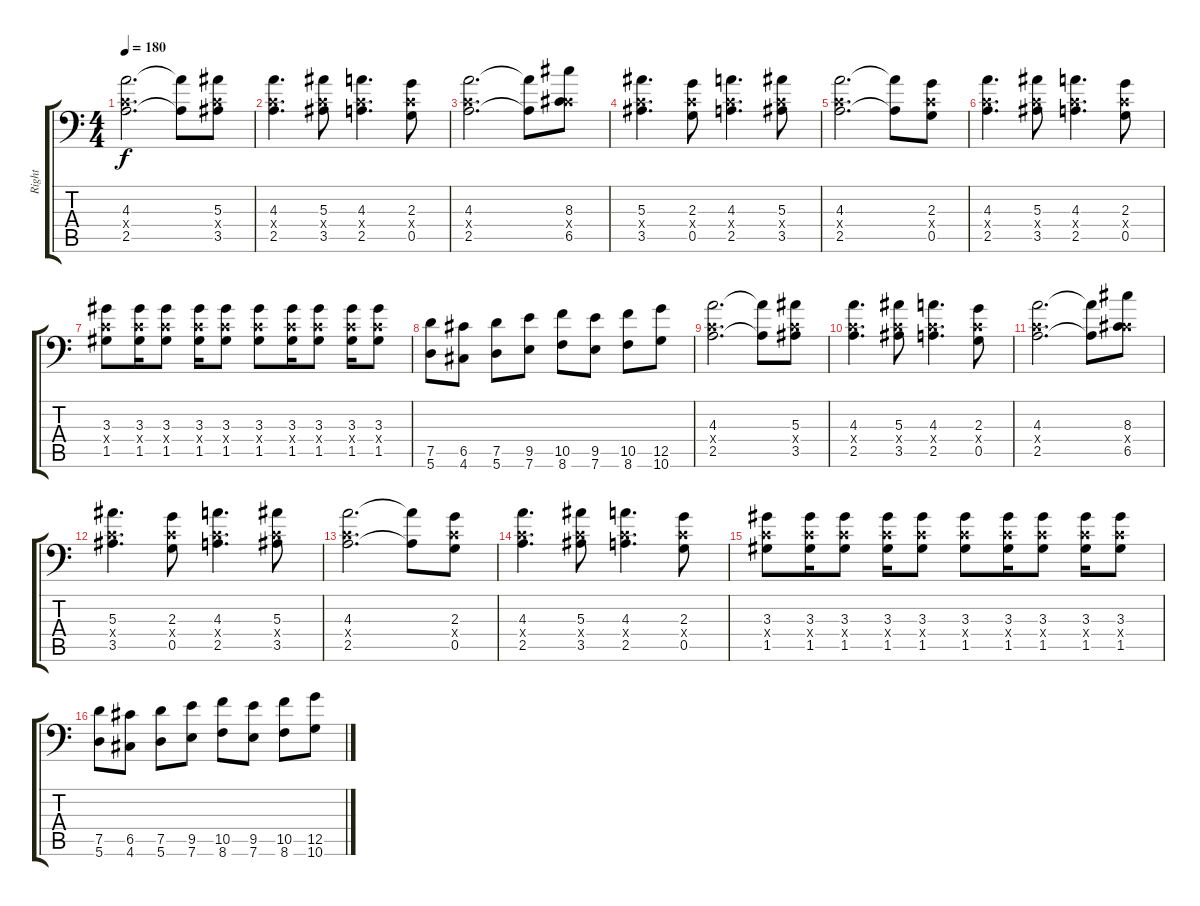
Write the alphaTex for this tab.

\track ("Right" "Right") {instrument distortionguitar}
\staff {score tabs}
\tuning (D4 A3 F3 C3 G2 A1) {hide}
\ts (4 4)
\tempo 180
\clef f4
\ks c
(4.3 0.4{x} 2.5).2{d dy f} (4.3{t} 2.5{t}).8 (5.3 0.4{x} 3.5).8 |
(4.3 0.4{x} 2.5).4{d} (5.3 0.4{x} 3.5).8 (4.3 0.4{x} 2.5).4{d} (2.3 0.4{x} 0.5).8 |
(4.3 0.4{x} 2.5).2{d} (4.3{t} 2.5{t}).8 (8.3 0.4{x} 6.5).8 |
(5.3 0.4{x} 3.5).4{d} (2.3 0.4{x} 0.5).8 (4.3 0.4{x} 2.5).4{d} (5.3 0.4{x} 3.5).8 |
(4.3 0.4{x} 2.5).2{d} (4.3{t} 2.5{t}).8 (2.3 0.4{x} 0.5).8 |
(4.3 0.4{x} 2.5).4{d} (5.3 0.4{x} 3.5).8 (4.3 0.4{x} 2.5).4{d} (2.3 0.4{x} 0.5).8 |
(3.3 0.4{x} 1.5).8 (3.3 0.4{x} 1.5).16 (3.3 0.4{x} 1.5).8 (3.3 0.4{x} 1.5).16 (3.3 0.4{x} 1.5).8 (3.3 0.4{x} 1.5).8 (3.3 0.4{x} 1.5).16 (3.3 0.4{x} 1.5).8 (3.3 0.4{x} 1.5).16 (3.3 0.4{x} 1.5).8 |
(7.5 5.6).8 (6.5 4.6).8 (7.5 5.6).8 (9.5 7.6).8 (10.5 8.6).8 (9.5 7.6).8 (10.5 8.6).8 (12.5 10.6).8 |
(4.3 0.4{x} 2.5).2{d} (4.3{t} 2.5{t}).8 (5.3 0.4{x} 3.5).8 |
(4.3 0.4{x} 2.5).4{d} (5.3 0.4{x} 3.5).8 (4.3 0.4{x} 2.5).4{d} (2.3 0.4{x} 0.5).8 |
(4.3 0.4{x} 2.5).2{d} (4.3{t} 2.5{t}).8 (8.3 0.4{x} 6.5).8 |
(5.3 0.4{x} 3.5).4{d} (2.3 0.4{x} 0.5).8 (4.3 0.4{x} 2.5).4{d} (5.3 0.4{x} 3.5).8 |
(4.3 0.4{x} 2.5).2{d} (4.3{t} 2.5{t}).8 (2.3 0.4{x} 0.5).8 |
(4.3 0.4{x} 2.5).4{d} (5.3 0.4{x} 3.5).8 (4.3 0.4{x} 2.5).4{d} (2.3 0.4{x} 0.5).8 |
(3.3 0.4{x} 1.5).8 (3.3 0.4{x} 1.5).16 (3.3 0.4{x} 1.5).8 (3.3 0.4{x} 1.5).16 (3.3 0.4{x} 1.5).8 (3.3 0.4{x} 1.5).8 (3.3 0.4{x} 1.5).16 (3.3 0.4{x} 1.5).8 (3.3 0.4{x} 1.5).16 (3.3 0.4{x} 1.5).8 |
(7.5 5.6).8 (6.5 4.6).8 (7.5 5.6).8 (9.5 7.6).8 (10.5 8.6).8 (9.5 7.6).8 (10.5 8.6).8 (12.5 10.6).8
